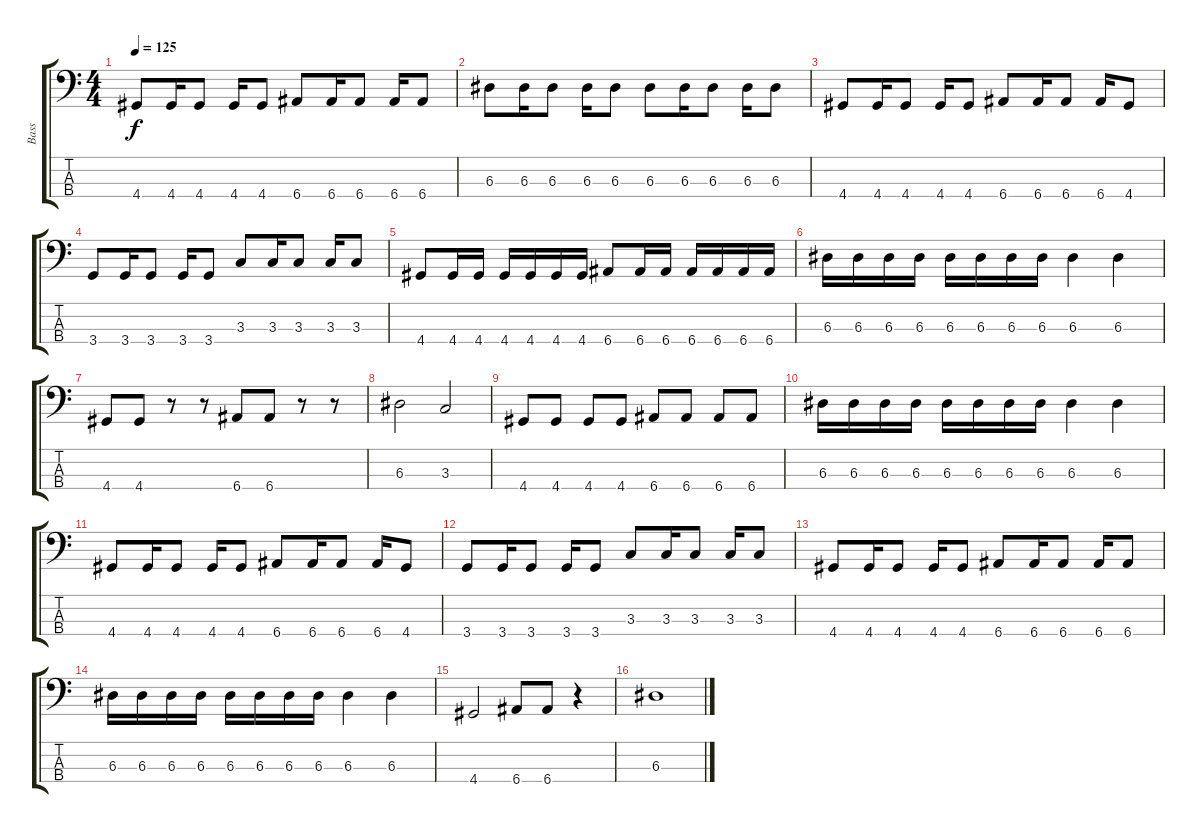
\track ("Bass" "Bass") {instrument slapbass1}
\staff {score tabs}
\tuning (G2 D2 A1 E1) {hide}
\ts (4 4)
\tempo 125
\clef f4
\ks c
4.4.8{dy f} 4.4.16 4.4.8 4.4.16 4.4.8 6.4.8 6.4.16 6.4.8 6.4.16 6.4.8 |
6.3.8 6.3.16 6.3.8 6.3.16 6.3.8 6.3.8 6.3.16 6.3.8 6.3.16 6.3.8 |
4.4.8 4.4.16 4.4.8 4.4.16 4.4.8 6.4.8 6.4.16 6.4.8 6.4.16 4.4.8 |
3.4.8 3.4.16 3.4.8 3.4.16 3.4.8 3.3.8 3.3.16 3.3.8 3.3.16 3.3.8 |
4.4.8 4.4.16 4.4.16 4.4.16 4.4.16 4.4.16 4.4.16 6.4.8 6.4.16 6.4.16 6.4.16 6.4.16 6.4.16 6.4.16 |
6.3.16{instrument slapbass1} 6.3.16 6.3.16 6.3.16 6.3.16 6.3.16 6.3.16 6.3.16 6.3.4 6.3.4 |
4.4.8 4.4.8 r.8 r.8 6.4.8 6.4.8 r.8 r.8 |
6.3.2 3.3.2 |
4.4.8 4.4.8 4.4.8 4.4.8 6.4.8 6.4.8 6.4.8 6.4.8 |
6.3.16 6.3.16 6.3.16 6.3.16 6.3.16 6.3.16 6.3.16 6.3.16 6.3.4 6.3.4 |
4.4.8 4.4.16 4.4.8 4.4.16 4.4.8 6.4.8 6.4.16 6.4.8 6.4.16 4.4.8 |
3.4.8 3.4.16 3.4.8 3.4.16 3.4.8 3.3.8 3.3.16 3.3.8 3.3.16 3.3.8 |
4.4.8 4.4.16 4.4.8 4.4.16 4.4.8 6.4.8 6.4.16 6.4.8 6.4.16 6.4.8 |
6.3.16 6.3.16 6.3.16 6.3.16 6.3.16 6.3.16 6.3.16 6.3.16 6.3.4 6.3.4 |
4.4.2 6.4.8 6.4.8 r.4 |
6.3.1
